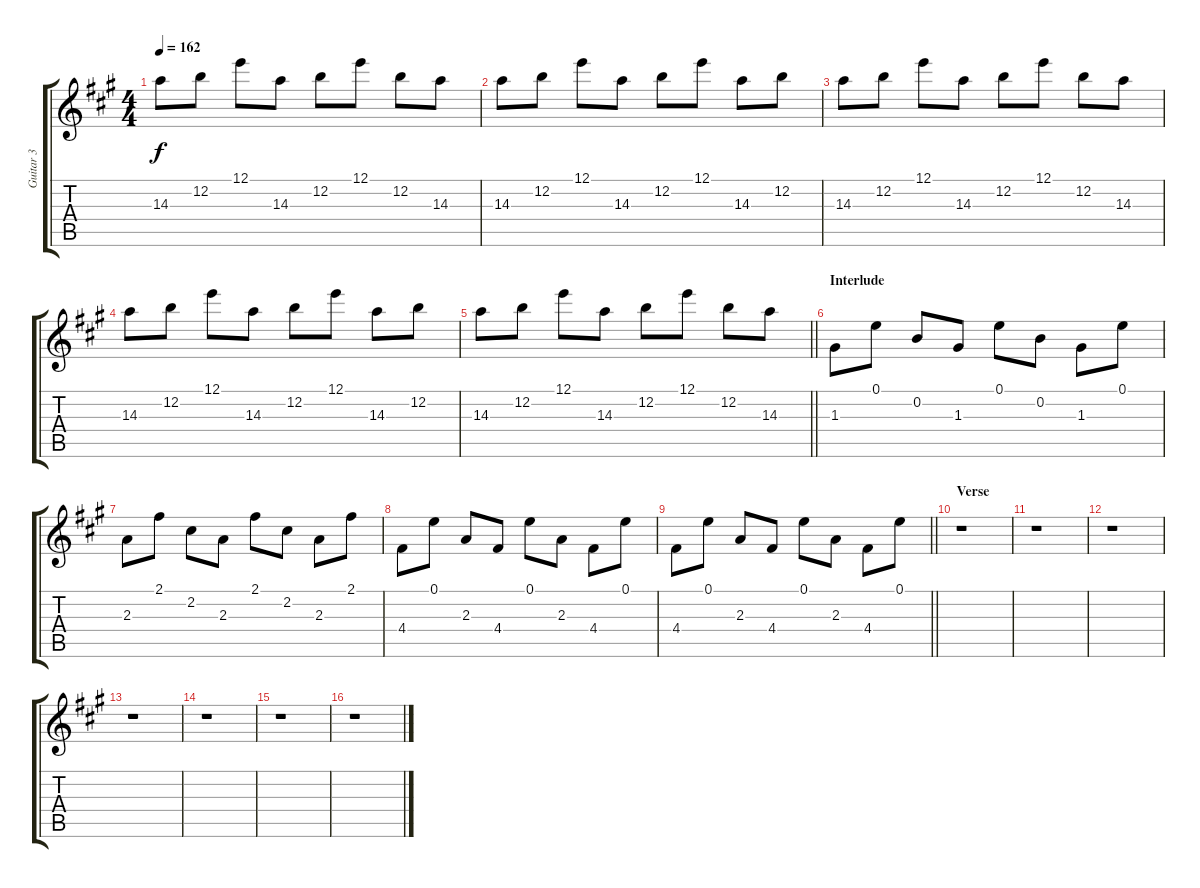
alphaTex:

\track ("Guitar 3" "Guitar 3") {instrument acousticguitarsteel}
\staff {score tabs}
\tuning (E4 B3 G3 D3 A2 D2) {hide}
\ts (4 4)
\tempo 162
\clef g2
\ks a
14.3.8{dy f} 12.2.8 12.1.8 14.3.8 12.2.8 12.1.8 12.2.8 14.3.8 |
14.3.8 12.2.8 12.1.8 14.3.8 12.2.8 12.1.8 14.3.8 12.2.8 |
14.3.8 12.2.8 12.1.8 14.3.8 12.2.8 12.1.8 12.2.8 14.3.8 |
14.3.8 12.2.8 12.1.8 14.3.8 12.2.8 12.1.8 14.3.8 12.2.8 |
\barLineRight lightlight
14.3.8 12.2.8 12.1.8 14.3.8 12.2.8 12.1.8 12.2.8 14.3.8 |
\section ("" "Interlude")
1.3.8 0.1.8 0.2.8 1.3.8 0.1.8 0.2.8 1.3.8 0.1.8 |
2.3.8 2.1.8 2.2.8 2.3.8 2.1.8 2.2.8 2.3.8 2.1.8 |
4.4.8 0.1.8 2.3.8 4.4.8 0.1.8 2.3.8 4.4.8 0.1.8 |
\barLineRight lightlight
4.4.8 0.1.8 2.3.8 4.4.8 0.1.8 2.3.8 4.4.8 0.1.8 |
\section ("" "Verse")
r.1 |
r.1 |
r.1 |
r.1 |
r.1 |
r.1 |
r.1
